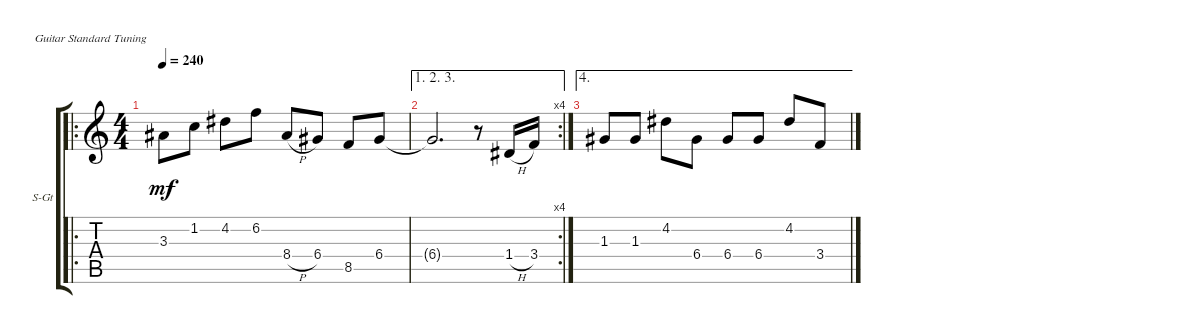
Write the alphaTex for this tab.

\defaultSystemsLayout 4
\bracketExtendMode groupsimilarinstruments
\firstSystemTrackNameOrientation horizontal
\otherSystemsTrackNameOrientation horizontal
\track ("Steel Guitar" "S-Gt") {instrument acousticguitarsteel}
\staff {score tabs}
\tuning (E4 B3 G3 D3 A2 E2)
\ro
\ts (4 4)
\tempo 240
\clef g2
\ks c
3.3.8{dy mf instrument acousticguitarsteel} 1.2.8 4.2.8 6.2.8 8.4{h}.8 6.4.8 8.5.8 6.4.8 |
\ae (1 2 3)
\rc 4
6.4{t}.2{d} r.8 1.4{h}.16 3.4.16 |
\ae 4
1.3.8 1.3.8 4.2.8 6.4.8 6.4.8 6.4.8 4.2.8 3.4.8
